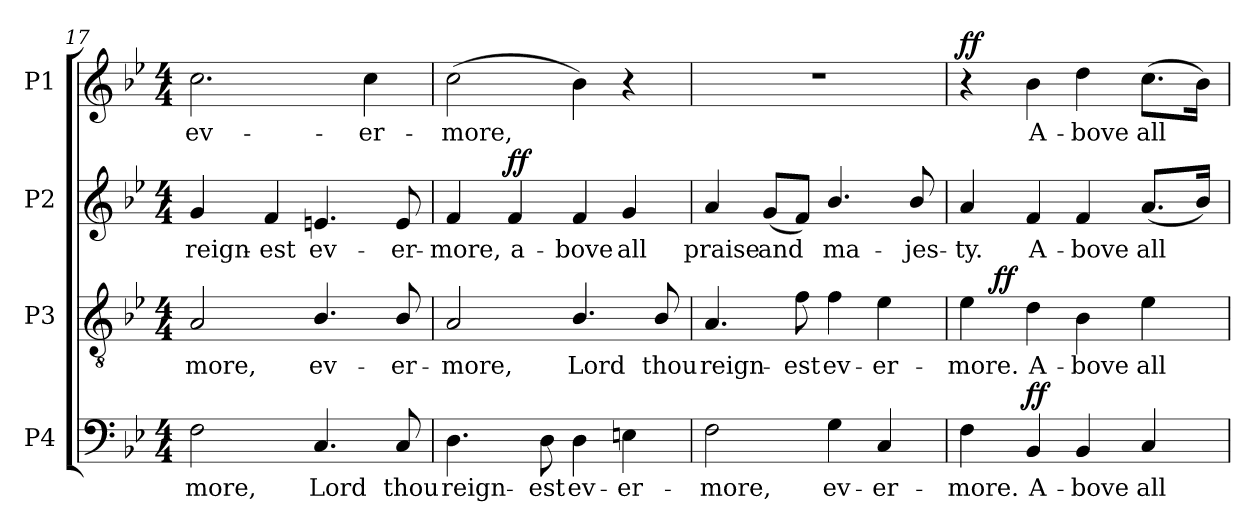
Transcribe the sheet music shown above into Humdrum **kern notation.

**kern	**text	**dynam	**kern	**text	**dynam	**kern	**text	**dynam	**kern	**text	**dynam
*part4	*part4	*part4	*part3	*part3	*part3	*part2	*part2	*part2	*part1	*part1	*part1
*staff4	*staff4	*staff4	*staff3	*staff3	*staff3	*staff2	*staff2	*staff2	*staff1	*staff1	*staff1
*I"P4	*	*	*I"P3	*	*	*I"P2	*	*	*I"P1	*	*
!!LO:LB:g=z
*clefF4	*	*	*clefGv2	*	*	*clefG2	*	*	*clefG2	*	*
*	*	*	*ITrd7c12	*	*	*	*	*	*	*	*
*k[b-e-]	*	*	*k[b-e-]	*	*	*k[b-e-]	*	*	*k[b-e-]	*	*
*B-:	*	*	*B-:	*	*	*B-:	*	*	*B-:	*	*
*M4/4	*	*	*M4/4	*	*	*M4/4	*	*	*M4/4	*	*
=17	=17	=17	=17	=17	=17	=17	=17	=17	=17	=17	=17
!	!LO:LY:b:color=#000000	!	!	!	!	!	!	!	!	!	!
!	!	!	!	!LO:LY:b:color=#000000	!	!	!	!	!	!	!
!	!	!	!	!	!	!	!LO:LY:b:color=#000000	!	!	!	!
!	!	!	!	!	!	!	!	!	!	!LO:LY:b:color=#000000	!
2Fi\	-more,	.	2AAi/	-more,	.	4gi/	reign-	.	2.cci\	ev-	.
!	!	!	!	!	!	!	!LO:LY:b:color=#000000	!	!	!	!
.	.	.	.	.	.	4fi/	-est	.	.	.	.
!	!LO:LY:b:color=#000000	!	!	!	!	!	!	!	!	!	!
!	!	!	!	!LO:LY:b:color=#000000	!	!	!	!	!	!	!
!	!	!	!	!	!	!	!LO:LY:b:color=#000000	!	!	!	!
4.Ci/	Lord	.	4.BB-i/	ev-	.	4.eni/	ev-	.	.	.	.
!	!	!	!	!	!	!	!	!	!	!LO:LY:b:color=#000000	!
.	.	.	.	.	.	.	.	.	4cci\	-er-	.
!	!LO:LY:b:color=#000000	!	!	!	!	!	!	!	!	!	!
!	!	!	!	!LO:LY:b:color=#000000	!	!	!	!	!	!	!
!	!	!	!	!	!	!	!LO:LY:b:color=#000000	!	!	!	!
8Ci/	thou	.	8BB-i/	-er-	.	8ei/	-er-	.	.	.	.
=18	=18	=18	=18	=18	=18	=18	=18	=18	=18	=18	=18
!	!LO:LY:b:color=#000000	!	!	!	!	!	!	!	!	!	!
!	!	!	!	!LO:LY:b:color=#000000	!	!	!	!	!	!	!
!	!	!	!	!	!	!	!LO:LY:b:color=#000000	!	!	!	!
!	!	!	!	!	!	!	!	!	!	!LO:LY:b:color=#000000	!
4.Di\	reign-	.	2AAi/	-more,	.	4fi/	-more,	.	(2cci\	-more,	.
!	!	!	!	!	!	!	!LO:LY:b:color=#000000	!	!	!	!
.	.	.	.	.	.	4fi/	a-	ff	.	.	.
!	!LO:LY:b:color=#000000	!	!	!	!	!	!	!	!	!	!
8Di\	-est	.	.	.	.	.	.	.	.	.	.
!	!LO:LY:b:color=#000000	!	!	!	!	!	!	!	!	!	!
!	!	!	!	!LO:LY:b:color=#000000	!	!	!	!	!	!	!
!	!	!	!	!	!	!	!LO:LY:b:color=#000000	!	!	!	!
4Di\	ev-	.	4.BB-i/	Lord	.	4fi/	-bove	.	4b-i\)	.	.
!	!LO:LY:b:color=#000000	!	!	!	!	!	!	!	!	!	!
!	!	!	!	!	!	!	!LO:LY:b:color=#000000	!	!	!	!
4Eni\	-er-	.	.	.	.	4gi/	all	.	4r	.	.
!	!	!	!	!LO:LY:b:color=#000000	!	!	!	!	!	!	!
.	.	.	8BB-i/	thou	.	.	.	.	.	.	.
=19	=19	=19	=19	=19	=19	=19	=19	=19	=19	=19	=19
!	!LO:LY:b:color=#000000	!	!	!	!	!	!	!	!	!	!
!	!	!	!	!LO:LY:b:color=#000000	!	!	!	!	!	!	!
!	!	!	!	!	!	!	!LO:LY:b:color=#000000	!	!	!	!
2Fi\	-more,	.	4.AAi/	reign-	.	4ai/	praise	.	1r	.	.
!	!	!	!	!	!	!	!LO:LY:b:color=#000000	!	!	!	!
.	.	.	.	.	.	(8gi/L	and	.	.	.	.
!	!	!	!	!LO:LY:b:color=#000000	!	!	!	!	!	!	!
.	.	.	8Fi\	-est	.	8fi/J)	.	.	.	.	.
!	!LO:LY:b:color=#000000	!	!	!	!	!	!	!	!	!	!
!	!	!	!	!LO:LY:b:color=#000000	!	!	!	!	!	!	!
!	!	!	!	!	!	!	!LO:LY:b:color=#000000	!	!	!	!
4Gi\	ev-	.	4Fi\	ev-	.	4.b-i/	ma-	.	.	.	.
!	!LO:LY:b:color=#000000	!	!	!	!	!	!	!	!	!	!
!	!	!	!	!LO:LY:b:color=#000000	!	!	!	!	!	!	!
4Ci/	-er-	.	4E-i\	-er-	.	.	.	.	.	.	.
!	!	!	!	!	!	!	!LO:LY:b:color=#000000	!	!	!	!
.	.	.	.	.	.	8b-i/	-jes-	.	.	.	.
=20	=20	=20	=20	=20	=20	=20	=20	=20	=20	=20	=20
!	!LO:LY:b:color=#000000	!	!	!	!	!	!	!	!	!	!
!	!	!	!	!LO:LY:b:color=#000000	!	!	!	!	!	!	!
!	!	!	!	!	!	!	!LO:LY:b:color=#000000	!	!	!	!
*	*	*	*^	*	*	*	*	*	*	*	*
4Fi\	-more.	.	4E-i\	8ryy	-more.	.	4ai/	-ty.	.	4r	.	ff
.	.	.	.	1024ryy	.	.	.	.	.	.	.	.
.	.	.	.	2ryy	.	ff	.	.	.	.	.	.
!	!LO:LY:b:color=#000000	!	!	!	!	!	!	!	!	!	!	!
!	!	!	!	!	!LO:LY:b:color=#000000	!	!	!	!	!	!	!
!	!	!	!	!	!	!	!	!LO:LY:b:color=#000000	!	!	!	!
!	!	!	!	!	!	!	!	!	!	!	!LO:LY:b:color=#000000	!
4BB-i/	A-	ff	4Di\	.	A-	.	4fi/	A-	.	4b-i\	A-	.
!	!LO:LY:b:color=#000000	!	!	!	!	!	!	!	!	!	!	!
!	!	!	!	!	!LO:LY:b:color=#000000	!	!	!	!	!	!	!
!	!	!	!	!	!	!	!	!LO:LY:b:color=#000000	!	!	!	!
!	!	!	!	!	!	!	!	!	!	!	!LO:LY:b:color=#000000	!
4BB-i/	-bove	.	4BB-i\	.	-bove	.	4fi/	-bove	.	4ddi\	-bove	.
.	.	.	.	4ryy	.	.	.	.	.	.	.	.
!	!LO:LY:b:color=#000000	!	!	!	!	!	!	!	!	!	!	!
!	!	!	!	!	!LO:LY:b:color=#000000	!	!	!	!	!	!	!
!	!	!	!	!	!	!	!	!LO:LY:b:color=#000000	!	!	!	!
!	!	!	!	!	!	!	!	!	!	!	!LO:LY:b:color=#000000	!
4Ci/	all	.	4E-i\	.	all	.	(8.ai/L	all	.	(8.cci\L	all	.
.	.	.	.	16ryy	.	.	.	.	.	.	.	.
.	.	.	.	.	.	.	16b-i/Jk)	.	.	16b-i\Jk)	.	.
.	.	.	.	32ryy	.	.	.	.	.	.	.	.
.	.	.	.	64ryy	.	.	.	.	.	.	.	.
.	.	.	.	128...ryy	.	.	.	.	.	.	.	.
*	*	*	*v	*v	*	*	*	*	*	*	*	*
=	=	=	=	=	=	=	=	=	=	=	=
*-	*-	*-	*-	*-	*-	*-	*-	*-	*-	*-	*-
